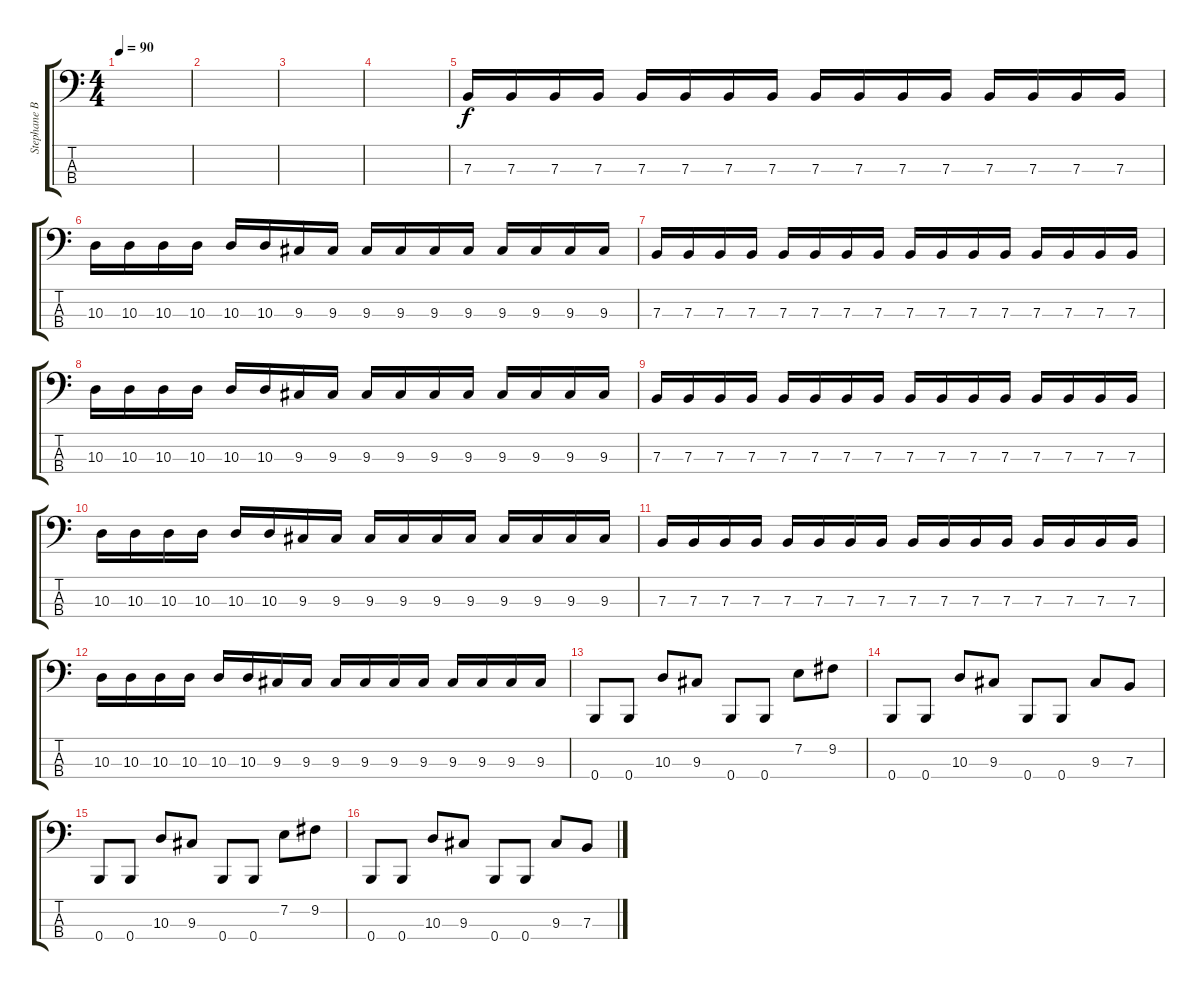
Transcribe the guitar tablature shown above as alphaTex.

\track ("Stephane Barbe (Bass)" "Stephane B") {instrument electricbasspick}
\staff {score tabs}
\tuning (D2 A1 E1 B0) {hide}
\ts (4 4)
\tempo 90
\clef f4
\ks c
|
|
|
|
7.3.16 7.3.16 7.3.16 7.3.16 7.3.16 7.3.16 7.3.16 7.3.16 7.3.16 7.3.16 7.3.16 7.3.16 7.3.16 7.3.16 7.3.16 7.3.16 |
10.3.16 10.3.16 10.3.16 10.3.16 10.3.16 10.3.16 9.3.16 9.3.16 9.3.16 9.3.16 9.3.16 9.3.16 9.3.16 9.3.16 9.3.16 9.3.16 |
7.3.16 7.3.16 7.3.16 7.3.16 7.3.16 7.3.16 7.3.16 7.3.16 7.3.16 7.3.16 7.3.16 7.3.16 7.3.16 7.3.16 7.3.16 7.3.16 |
10.3.16 10.3.16 10.3.16 10.3.16 10.3.16 10.3.16 9.3.16 9.3.16 9.3.16 9.3.16 9.3.16 9.3.16 9.3.16 9.3.16 9.3.16 9.3.16 |
7.3.16 7.3.16 7.3.16 7.3.16 7.3.16 7.3.16 7.3.16 7.3.16 7.3.16 7.3.16 7.3.16 7.3.16 7.3.16 7.3.16 7.3.16 7.3.16 |
10.3.16 10.3.16 10.3.16 10.3.16 10.3.16 10.3.16 9.3.16 9.3.16 9.3.16 9.3.16 9.3.16 9.3.16 9.3.16 9.3.16 9.3.16 9.3.16 |
7.3.16 7.3.16 7.3.16 7.3.16 7.3.16 7.3.16 7.3.16 7.3.16 7.3.16 7.3.16 7.3.16 7.3.16 7.3.16 7.3.16 7.3.16 7.3.16 |
10.3.16 10.3.16 10.3.16 10.3.16 10.3.16 10.3.16 9.3.16 9.3.16 9.3.16 9.3.16 9.3.16 9.3.16 9.3.16 9.3.16 9.3.16 9.3.16 |
0.4.8 0.4.8 10.3.8 9.3.8 0.4.8 0.4.8 7.2.8 9.2.8 |
0.4.8 0.4.8 10.3.8 9.3.8 0.4.8 0.4.8 9.3.8 7.3.8 |
0.4.8 0.4.8 10.3.8 9.3.8 0.4.8 0.4.8 7.2.8 9.2.8 |
0.4.8 0.4.8 10.3.8 9.3.8 0.4.8 0.4.8 9.3.8 7.3.8
